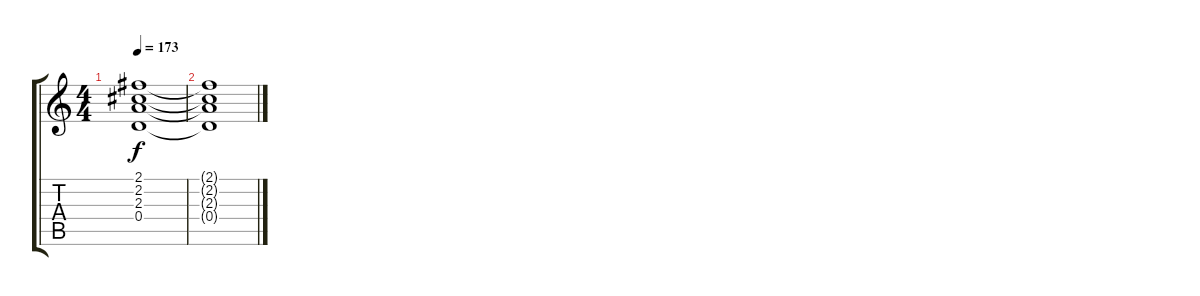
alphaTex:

\track "" {instrument distortionguitar}
\staff {score tabs}
\tuning (E4 B3 G3 D3 A2 E2) {hide}
\ts (4 4)
\tempo 173
\clef g2
\ks c
(2.1{t} 2.2{t} 2.3{t} 0.4{t}).1{dy f} |
(2.1{t} 2.2{t} 2.3{t} 0.4{t}).1
